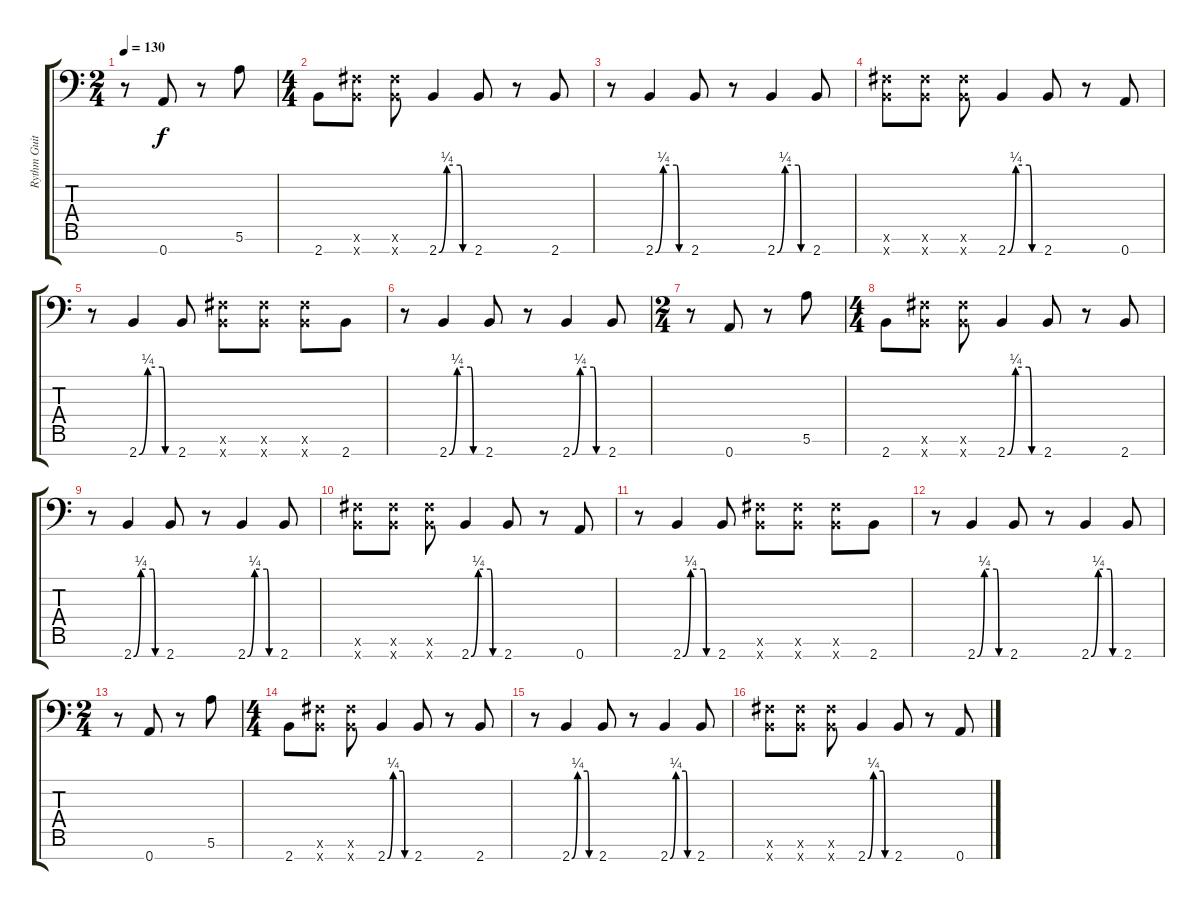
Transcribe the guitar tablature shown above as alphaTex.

\track ("Rythm Guitar #1" "Rythm Guit") {instrument distortionguitar}
\staff {score tabs}
\tuning (D4 A3 E3 D3 A2 E2 A1) {hide}
\ts (2 4)
\tempo 130
\clef f4
\ks c
r.8{dy f} 0.7.8 r.8 5.6.8 |
\ts (4 4)
2.7.8 (2.6{x} 2.7{x}).8 (2.6{x} 2.7{x}).8 2.7{be (custom 0 0 15 1 40 1 45 0 60 0)}.4 2.7.8 r.8 2.7.8 |
r.8 2.7{be (custom 0 0 15 1 40 1 45 0 60 0)}.4 2.7.8 r.8 2.7{be (custom 0 0 15 1 40 1 45 0 60 0)}.4 2.7.8 |
(2.6{x} 2.7{x}).8 (2.6{x} 2.7{x}).8 (2.6{x} 2.7{x}).8 2.7{be (custom 0 0 15 1 40 1 45 0 60 0)}.4 2.7.8 r.8 0.7.8 |
r.8 2.7{be (custom 0 0 15 1 40 1 45 0 60 0)}.4 2.7.8 (2.6{x} 2.7{x}).8 (2.6{x} 2.7{x}).8 (2.6{x} 2.7{x}).8 2.7.8 |
r.8 2.7{be (custom 0 0 15 1 40 1 45 0 60 0)}.4 2.7.8 r.8 2.7{be (custom 0 0 15 1 40 1 45 0 60 0)}.4 2.7.8 |
\ts (2 4)
r.8 0.7.8 r.8 5.6.8 |
\ts (4 4)
2.7.8 (2.6{x} 2.7{x}).8 (2.6{x} 2.7{x}).8 2.7{be (custom 0 0 15 1 40 1 45 0 60 0)}.4 2.7.8 r.8 2.7.8 |
r.8 2.7{be (custom 0 0 15 1 40 1 45 0 60 0)}.4 2.7.8 r.8 2.7{be (custom 0 0 15 1 40 1 45 0 60 0)}.4 2.7.8 |
(2.6{x} 2.7{x}).8 (2.6{x} 2.7{x}).8 (2.6{x} 2.7{x}).8 2.7{be (custom 0 0 15 1 40 1 45 0 60 0)}.4 2.7.8 r.8 0.7.8 |
r.8 2.7{be (custom 0 0 15 1 40 1 45 0 60 0)}.4 2.7.8 (2.6{x} 2.7{x}).8 (2.6{x} 2.7{x}).8 (2.6{x} 2.7{x}).8 2.7.8 |
r.8 2.7{be (custom 0 0 15 1 40 1 45 0 60 0)}.4 2.7.8 r.8 2.7{be (custom 0 0 15 1 40 1 45 0 60 0)}.4 2.7.8 |
\ts (2 4)
r.8 0.7.8 r.8 5.6.8 |
\ts (4 4)
2.7.8 (2.6{x} 2.7{x}).8 (2.6{x} 2.7{x}).8 2.7{be (custom 0 0 15 1 40 1 45 0 60 0)}.4 2.7.8 r.8 2.7.8 |
r.8 2.7{be (custom 0 0 15 1 40 1 45 0 60 0)}.4 2.7.8 r.8 2.7{be (custom 0 0 15 1 40 1 45 0 60 0)}.4 2.7.8 |
(2.6{x} 2.7{x}).8 (2.6{x} 2.7{x}).8 (2.6{x} 2.7{x}).8 2.7{be (custom 0 0 15 1 40 1 45 0 60 0)}.4 2.7.8 r.8 0.7.8
